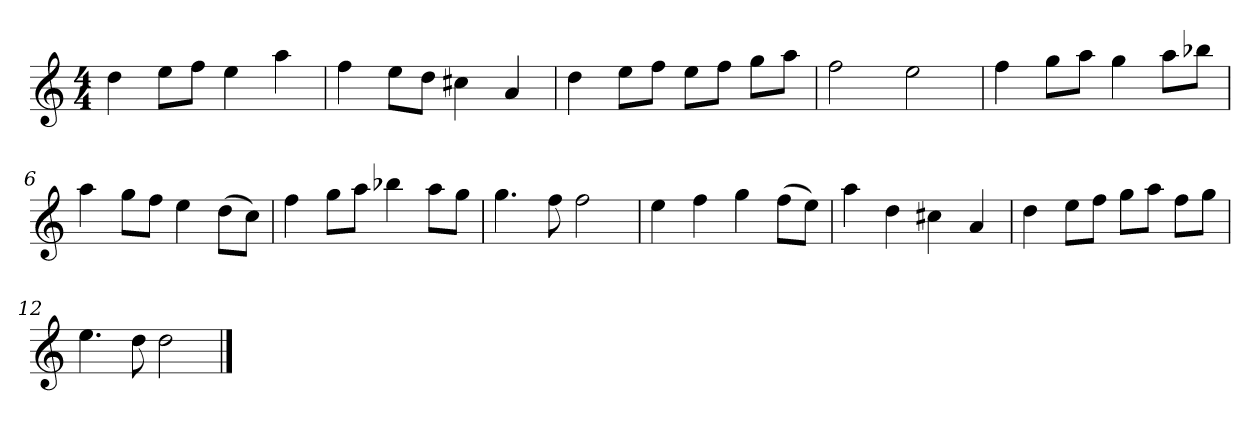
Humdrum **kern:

**kern
*part1
*staff1
*k[]
*M4/4
*MM120
=1
4dd
8eeL
8ffJ
4ee
4aa
=2
4ff
8eeL
8ddJ
4cc#X
4a
=3
4dd
8eeL
8ffJ
8eeL
8ffJ
8ggL
8aaJ
=4
2ff
2ee
=5
4ff
8ggL
8aaJ
4gg
8aaL
8bb-XJ
=6
4aa
8ggL
8ffJ
4ee
(8ddL
8ccJ)
=7
4ff
8ggL
8aaJ
4bb-X
8aaL
8ggJ
=8
4.gg
8ff
2ff
=9
4ee
4ff
4gg
(8ffL
8eeJ)
=10
4aa
4dd
4cc#X
4a
=11
4dd
8eeL
8ffJ
8ggL
8aaJ
8ffL
8ggJ
=12
4.ee
8dd
2dd
==
*-
